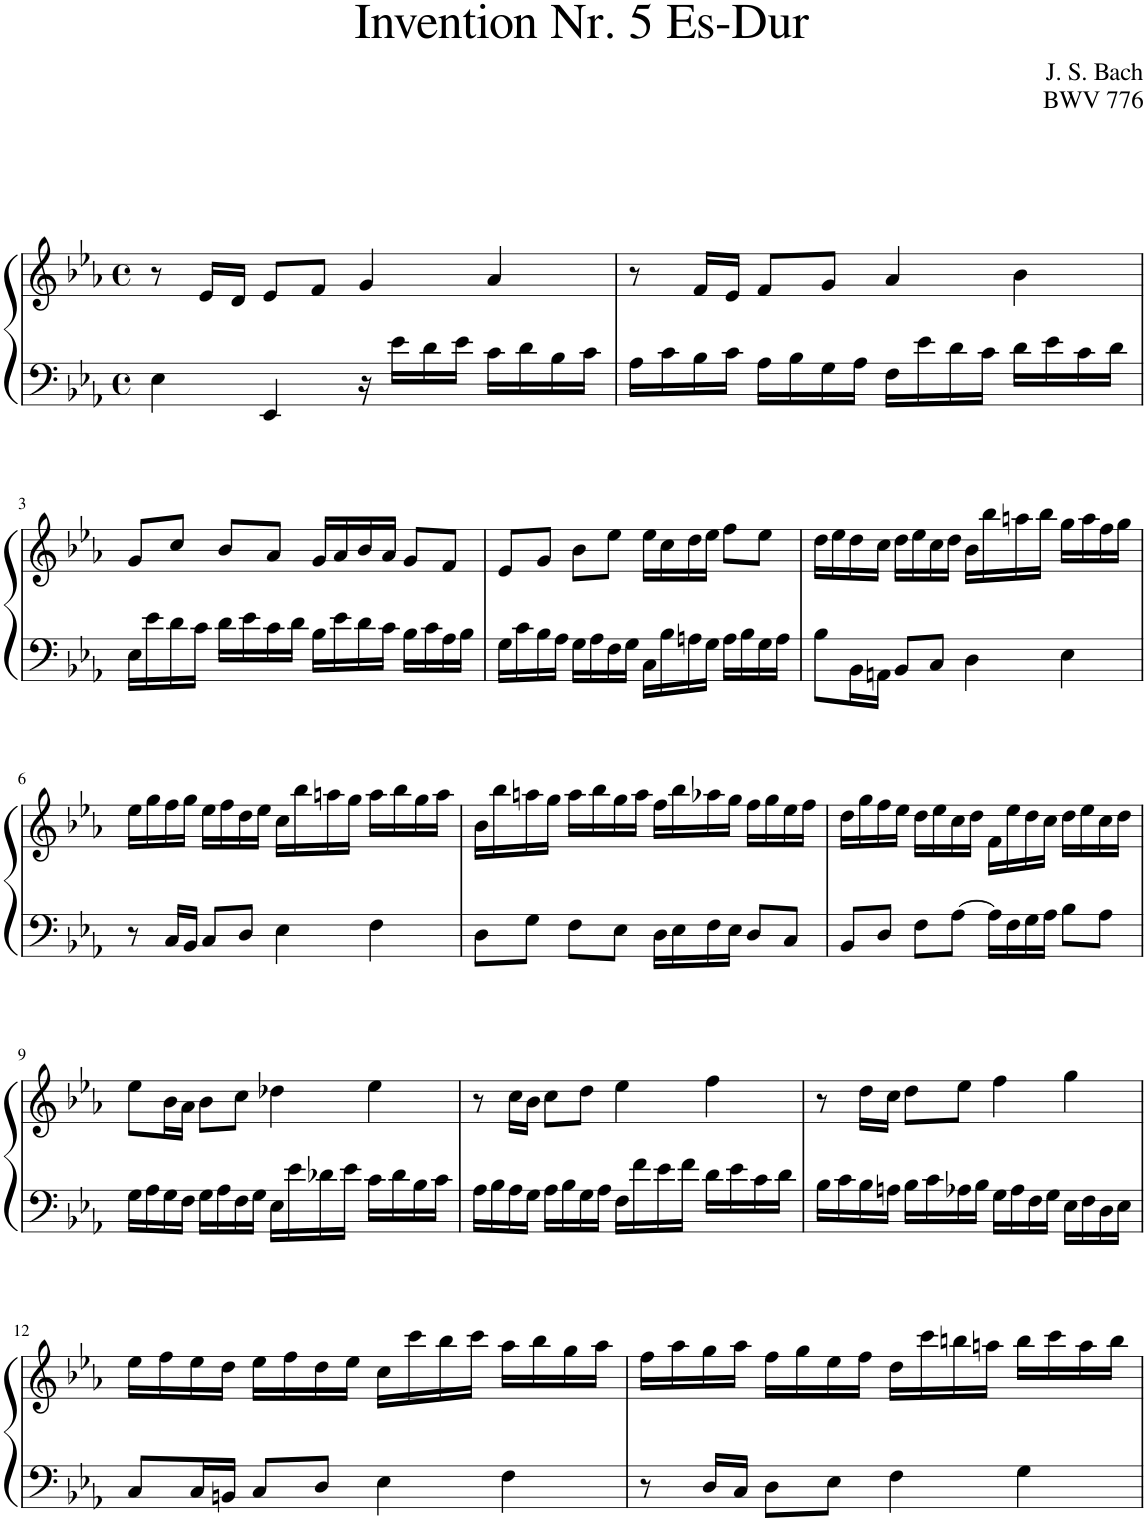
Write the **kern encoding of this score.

**kern	**kern
*part1	*part1
*staff2	*staff1
*I"[Piano] (a)	*
*I'Pno	*
*clefF4	*clefG2
*k[b-e-a-]	*k[b-e-a-]
*E-:	*E-:
*M4/4	*M4/4
*met(c)	*met(c)
=1	=1
4E-\	8r
.	16e-/LL
.	16d/JJ
4EE-/	8e-/L
.	8f/J
16r	4g/
16e-\LL	.
16d\	.
16e-\JJ	.
16c\LL	4a-/
16d\	.
16B-\	.
16c\JJ	.
=2	=2
16A-\LL	8r
16c\	.
16B-\	16f/LL
16c\JJ	16e-/JJ
16A-\LL	8f/L
16B-\	.
16G\	8g/J
16A-\JJ	.
16F\LL	4a-/
16e-\	.
16d\	.
16c\JJ	.
16d\LL	4b-\
16e-\	.
16c\	.
16d\JJ	.
!!LO:LB:g=z
=3	=3
16E-\LL	8g/L
16e-\	.
16d\	8cc/J
16c\JJ	.
16d\LL	8b-/L
16e-\	.
16c\	8a-/J
16d\JJ	.
16B-\LL	16g/LL
16e-\	16a-/
16d\	16b-/
16c\JJ	16a-/JJ
16B-\LL	8g/L
16c\	.
16A-\	8f/J
16B-\JJ	.
=4	=4
16G\LL	8e-/L
16c\	.
16B-\	8g/J
16A-\JJ	.
16G\LL	8b-\L
16A-\	.
16F\	8ee-\J
16G\JJ	.
16C\LL	16ee-\LL
16B-\	16cc\
16An\	16dd\
16G\JJ	16ee-\JJ
16A\LL	8ff\L
16B-\	.
16G\	8ee-\J
16A\JJ	.
=5	=5
8B-\L	16dd\LL
.	16ee-\
16BB-\L	16dd\
16AAn\JJ	16cc\JJ
8BB-/L	16dd\LL
.	16ee-\
8C/J	16cc\
.	16dd\JJ
4D\	16b-\LL
.	16bb-\
.	16aan\
.	16bb-\JJ
4E-\	16gg\LL
.	16aa\
.	16ff\
.	16gg\JJ
!!LO:LB:g=z
=6	=6
8r	16ee-\LL
.	16gg\
16C/LL	16ff\
16BB-/JJ	16gg\JJ
8C/L	16ee-\LL
.	16ff\
8D/J	16dd\
.	16ee-\JJ
4E-\	16cc\LL
.	16bb-\
.	16aan\
.	16gg\JJ
4F\	16aa\LL
.	16bb-\
.	16gg\
.	16aa\JJ
=7	=7
8D\L	16b-\LL
.	16bb-\
8G\J	16aan\
.	16gg\JJ
8F\L	16aa\LL
.	16bb-\
8E-\J	16gg\
.	16aa\JJ
16D\LL	16ff\LL
16E-\	16bb-\
16F\	16aa-X\
16E-\JJ	16gg\JJ
8D/L	16ff\LL
.	16gg\
8C/J	16ee-\
.	16ff\JJ
=8	=8
8BB-/L	16dd\LL
.	16gg\
8D/J	16ff\
.	16ee-\JJ
8F\L	16dd\LL
.	16ee-\
[8A-\J	16cc\
.	16dd\JJ
16A-\LL]	16f\LL
16F\	16ee-\
16G\	16dd\
16A-\JJ	16cc\JJ
8B-\L	16dd\LL
.	16ee-\
8A-\J	16cc\
.	16dd\JJ
!!LO:LB:g=z
=9	=9
16G\LL	8ee-\L
16A-\	.
16G\	16b-\L
16F\JJ	16a-\JJ
16G\LL	8b-\L
16A-\	.
16F\	8cc\J
16G\JJ	.
16E-\LL	4dd-X\
16e-\	.
16d-X\	.
16e-\JJ	.
16c\LL	4ee-\
16d-\	.
16B-\	.
16c\JJ	.
=10	=10
16A-\LL	8r
16B-\	.
16A-\	16cc\LL
16G\JJ	16b-\JJ
16A-\LL	8cc\L
16B-\	.
16G\	8dd\J
16A-\JJ	.
16F\LL	4ee-\
16f\	.
16e-\	.
16f\JJ	.
16d\LL	4ff\
16e-\	.
16c\	.
16d\JJ	.
=11	=11
16B-\LL	8r
16c\	.
16B-\	16dd\LL
16An\JJ	16cc\JJ
16B-\LL	8dd\L
16c\	.
16A-X\	8ee-\J
16B-\JJ	.
16G\LL	4ff\
16A-\	.
16F\	.
16G\JJ	.
16E-\LL	4gg\
16F\	.
16D\	.
16E-\JJ	.
!!LO:LB:g=z
=12	=12
8C/L	16ee-\LL
.	16ff\
16C/L	16ee-\
16BBn/JJ	16dd\JJ
8C/L	16ee-\LL
.	16ff\
8D/J	16dd\
.	16ee-\JJ
4E-\	16cc\LL
.	16ccc\
.	16bb-\
.	16ccc\JJ
4F\	16aa-\LL
.	16bb-\
.	16gg\
.	16aa-\JJ
=13	=13
8r	16ff\LL
.	16aa-\
16D/LL	16gg\
16C/JJ	16aa-\JJ
8D\L	16ff\LL
.	16gg\
8E-\J	16ee-\
.	16ff\JJ
4F\	16dd\LL
.	16ccc\
.	16bbn\
.	16aan\JJ
4G\	16bb\LL
.	16ccc\
.	16aa\
.	16bb\JJ
=	=
*-	*-
